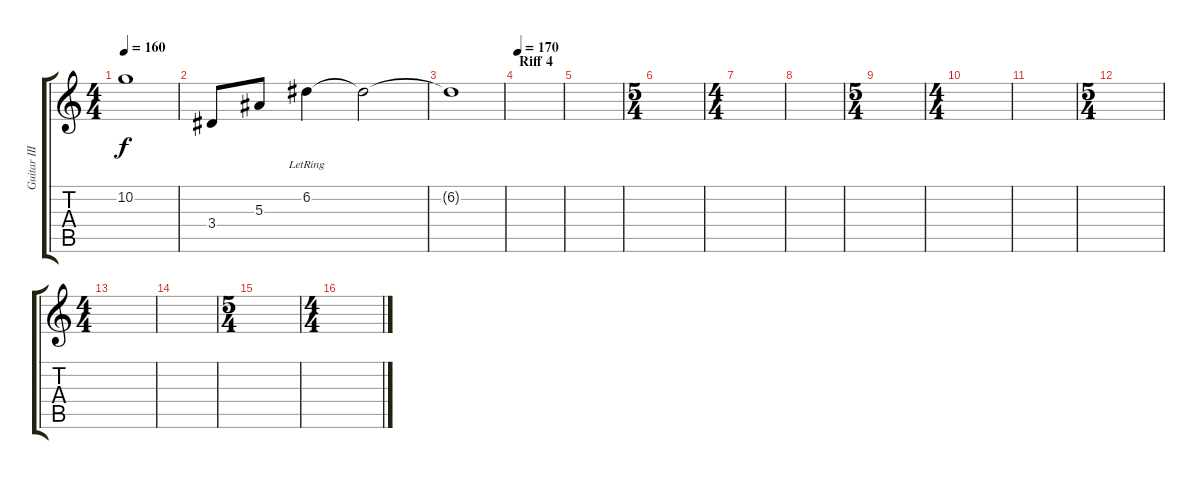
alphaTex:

\track ("Guitar III" "Guitar III") {instrument acousticguitarnylon}
\staff {score tabs}
\tuning (D4 A3 F3 C3 G2 D2) {hide}
\ts (4 4)
\tempo 160
\clef g2
\ks c
10.2{t}.1{dy f} |
3.4.8 5.3.8 6.2{lr}.4 6.2{t}.2 |
6.2{t}.1 |
\section ("" "Riff 4")
\tempo 170
|
|
\ts (5 4)
|
\ts (4 4)
|
|
\ts (5 4)
|
\ts (4 4)
|
|
\ts (5 4)
|
\ts (4 4)
|
|
\ts (5 4)
|
\ts (4 4)
